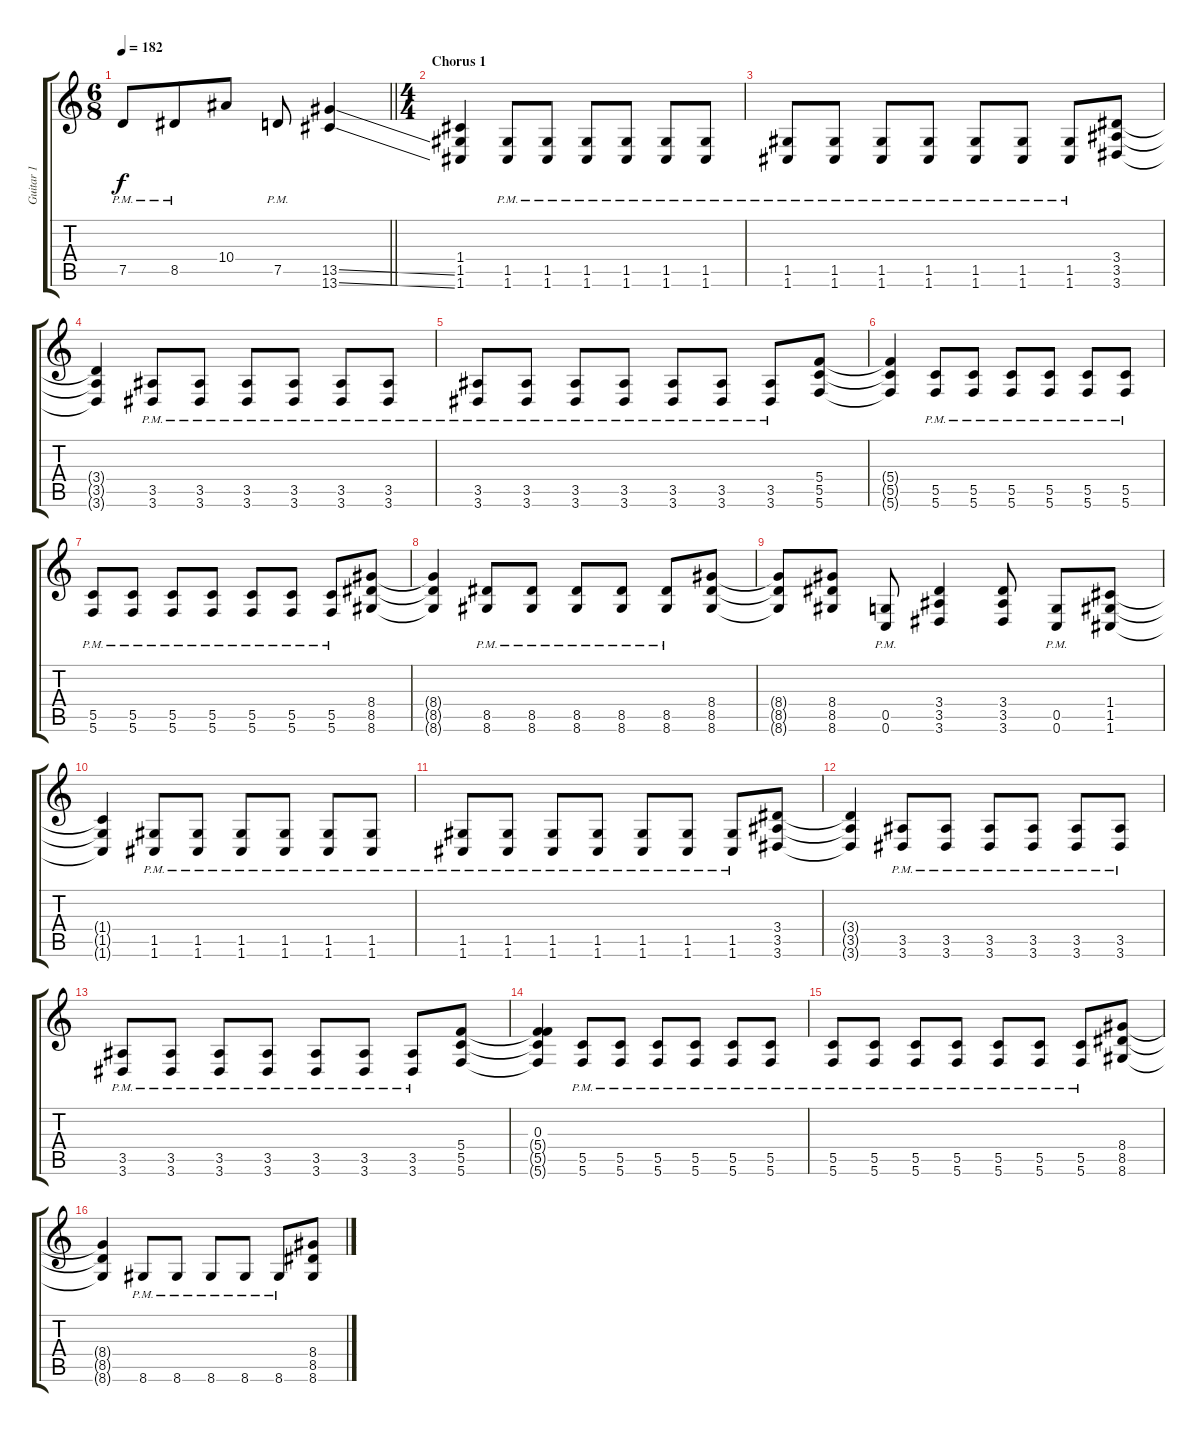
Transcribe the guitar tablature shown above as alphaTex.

\track ("Guitar 1" "Guitar 1") {instrument distortionguitar}
\staff {score tabs}
\tuning (D4 A3 F3 C3 G2 C2) {hide}
\ts (6 8)
\tempo 182
\clef g2
\barLineRight lightlight
\ks c
7.5{pm}.8{dy f} 8.5{pm}.8 10.4.8 7.5{pm}.8 (13.5{ss} 13.6{ss}).4 |
\ts (4 4)
\section ("" "Chorus 1")
(1.4 1.5 1.6).4 (1.5{pm} 1.6{pm}).8 (1.5{pm} 1.6{pm}).8 (1.5{pm} 1.6{pm}).8 (1.5{pm} 1.6{pm}).8 (1.5{pm} 1.6{pm}).8 (1.5{pm} 1.6{pm}).8 |
(1.5{pm} 1.6{pm}).8 (1.5{pm} 1.6{pm}).8 (1.5{pm} 1.6{pm}).8 (1.5{pm} 1.6{pm}).8 (1.5{pm} 1.6{pm}).8 (1.5{pm} 1.6{pm}).8 (1.5{pm} 1.6{pm}).8 (3.4 3.5 3.6).8 |
(3.4{t} 3.5{t} 3.6{t}).4 (3.5{pm} 3.6{pm}).8 (3.5{pm} 3.6{pm}).8 (3.5{pm} 3.6{pm}).8 (3.5{pm} 3.6{pm}).8 (3.5{pm} 3.6{pm}).8 (3.5{pm} 3.6{pm}).8 |
(3.5{pm} 3.6{pm}).8 (3.5{pm} 3.6{pm}).8 (3.5{pm} 3.6{pm}).8 (3.5{pm} 3.6{pm}).8 (3.5{pm} 3.6{pm}).8 (3.5{pm} 3.6{pm}).8 (3.5{pm} 3.6{pm}).8 (5.4 5.5 5.6).8 |
(5.4{t} 5.5{t} 5.6{t}).4 (5.5{pm} 5.6{pm}).8 (5.5{pm} 5.6{pm}).8 (5.5{pm} 5.6{pm}).8 (5.5{pm} 5.6{pm}).8 (5.5{pm} 5.6{pm}).8 (5.5{pm} 5.6{pm}).8 |
(5.5{pm} 5.6{pm}).8 (5.5{pm} 5.6{pm}).8 (5.5{pm} 5.6{pm}).8 (5.5{pm} 5.6{pm}).8 (5.5{pm} 5.6{pm}).8 (5.5{pm} 5.6{pm}).8 (5.5{pm} 5.6{pm}).8 (8.4 8.5 8.6).8 |
(8.4{t} 8.5{t} 8.6{t}).4 (8.5{pm} 8.6{pm}).8 (8.5{pm} 8.6{pm}).8 (8.5{pm} 8.6{pm}).8 (8.5{pm} 8.6{pm}).8 (8.5{pm} 8.6{pm}).8 (8.4 8.5 8.6).8 |
(8.4{t} 8.5{t} 8.6{t}).8 (8.4 8.5 8.6).8 (0.5{pm} 0.6{pm}).8 (3.4 3.5 3.6).4 (3.4 3.5 3.6).8 (0.5{pm} 0.6{pm}).8 (1.4 1.5 1.6).8 |
(1.4{t} 1.5{t} 1.6{t}).4 (1.5{pm} 1.6{pm}).8 (1.5{pm} 1.6{pm}).8 (1.5{pm} 1.6{pm}).8 (1.5{pm} 1.6{pm}).8 (1.5{pm} 1.6{pm}).8 (1.5{pm} 1.6{pm}).8 |
(1.5{pm} 1.6{pm}).8 (1.5{pm} 1.6{pm}).8 (1.5{pm} 1.6{pm}).8 (1.5{pm} 1.6{pm}).8 (1.5{pm} 1.6{pm}).8 (1.5{pm} 1.6{pm}).8 (1.5{pm} 1.6{pm}).8 (3.4 3.5 3.6).8 |
(3.4{t} 3.5{t} 3.6{t}).4 (3.5{pm} 3.6{pm}).8 (3.5{pm} 3.6{pm}).8 (3.5{pm} 3.6{pm}).8 (3.5{pm} 3.6{pm}).8 (3.5{pm} 3.6{pm}).8 (3.5{pm} 3.6{pm}).8 |
(3.5{pm} 3.6{pm}).8 (3.5{pm} 3.6{pm}).8 (3.5{pm} 3.6{pm}).8 (3.5{pm} 3.6{pm}).8 (3.5{pm} 3.6{pm}).8 (3.5{pm} 3.6{pm}).8 (3.5{pm} 3.6{pm}).8 (5.4 5.5 5.6).8 |
(0.3 5.4{t} 5.5{t} 5.6{t}).4 (5.5{pm} 5.6{pm}).8 (5.5{pm} 5.6{pm}).8 (5.5{pm} 5.6{pm}).8 (5.5{pm} 5.6{pm}).8 (5.5{pm} 5.6{pm}).8 (5.5{pm} 5.6{pm}).8 |
(5.5{pm} 5.6{pm}).8 (5.5{pm} 5.6{pm}).8 (5.5{pm} 5.6{pm}).8 (5.5{pm} 5.6{pm}).8 (5.5{pm} 5.6{pm}).8 (5.5{pm} 5.6{pm}).8 (5.5{pm} 5.6{pm}).8 (8.4 8.5 8.6).8 |
(8.4{t} 8.5{t} 8.6{t}).4 8.6{pm}.8 8.6{pm}.8 8.6{pm}.8 8.6{pm}.8 8.6{pm}.8 (8.4 8.5 8.6).8
